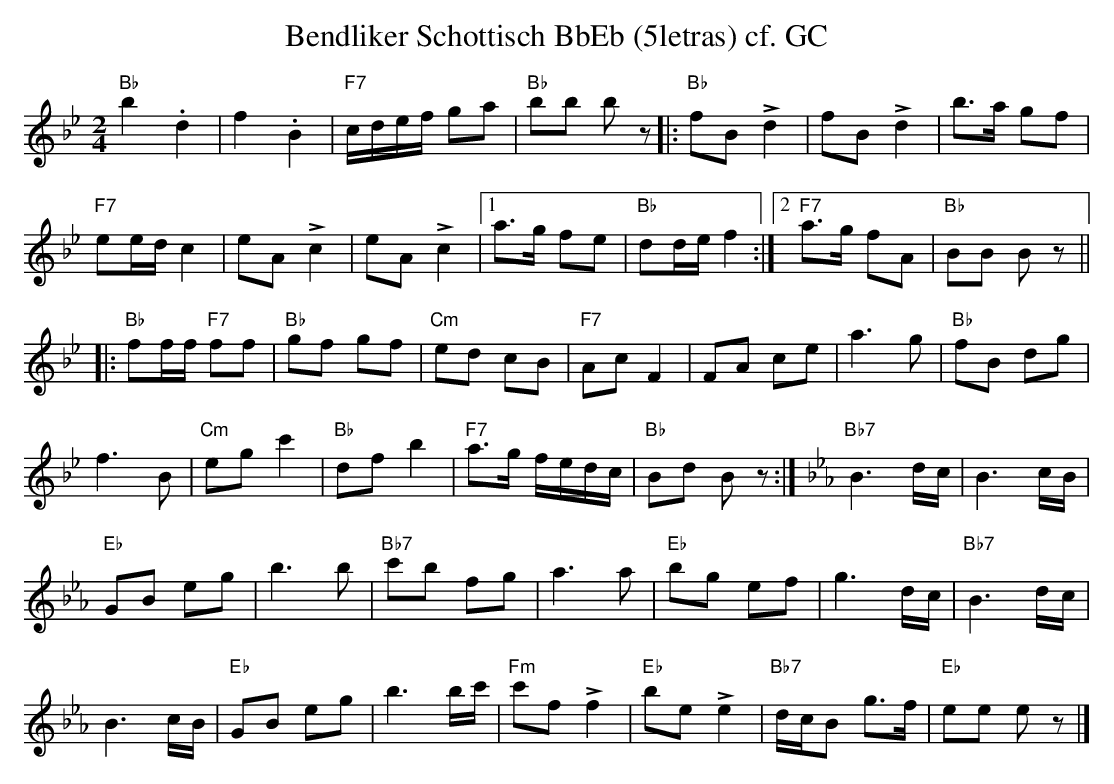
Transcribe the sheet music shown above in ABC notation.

X:1
T:Bendliker Schottisch BbEb (5letras) cf. GC
M:2/4
L:1/8
K:Bbmaj%%MIDI gchordon
"Bb"b2.d2 | f2.B2 | "F7"c/2d/2e/2f/2 ga | "Bb"bb bz |: "Bb"fB !>!d2 | fB !>!d2 | b>a gf |
"F7"ee/2d/2 c2 | eA !>!c2 | eA !>!c2 |1 a>g fe | "Bb"dd/2e/2 f2 :|2 "F7"a>g fA | "Bb"BB Bz ||
|: "Bb"ff/2f/2 "F7"ff | "Bb"gf gf | "Cm"ed cB | "F7"AcF2 | FA ce | a3g | "Bb"fB dg |
f3B | "Cm"egc'2 | "Bb"dfb2 | "F7"a>g f/2e/2d/2c/2 | "Bb"Bd Bz :| [K:Ebmaj] "Bb7"B3d/2c/2 | B3c/2B/2 |
"Eb"GB eg | b3b | "Bb7"c'b fg | a3a | "Eb"bg ef | g3d/2c/2 | "Bb7"B3d/2c/2 |
B3c/2B/2 | "Eb"GB eg | b3b/2c'/2 | "Fm"c'f !>!f2 | "Eb"be !>!e2 | "Bb7"d/2c/2B g>f | "Eb"ee ez |]
